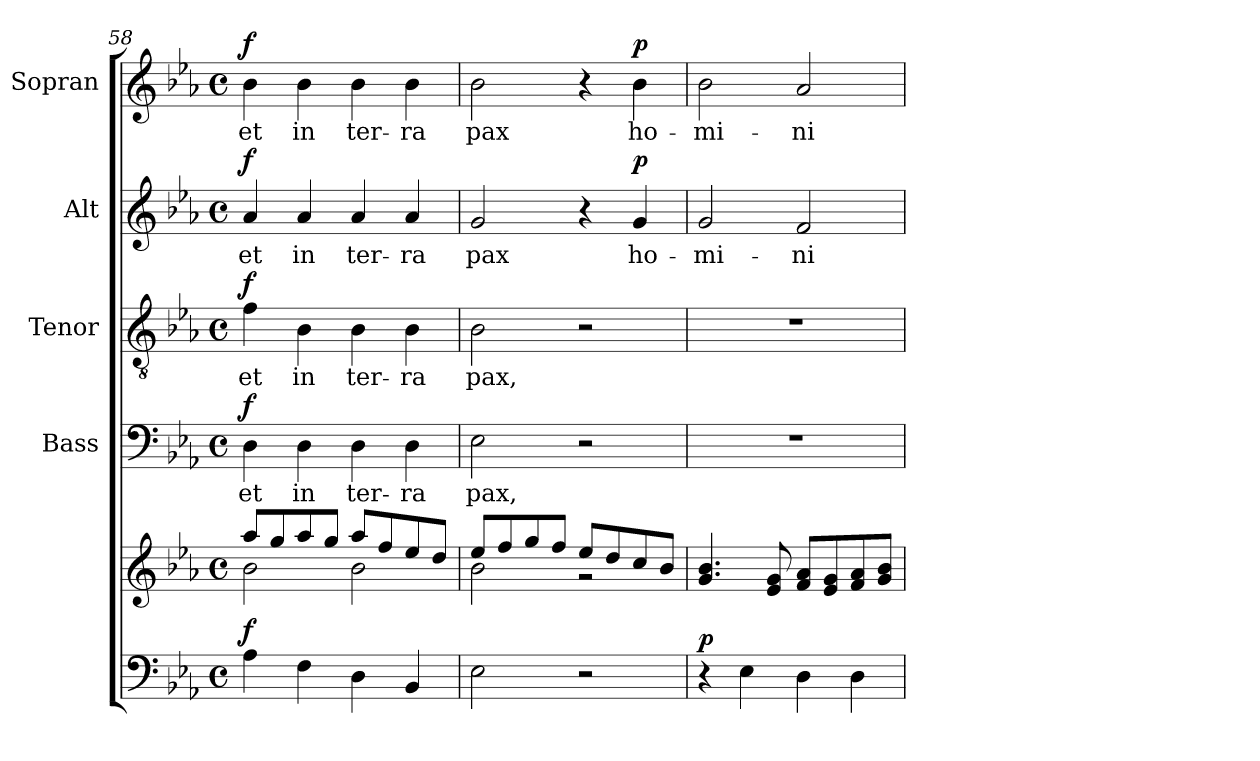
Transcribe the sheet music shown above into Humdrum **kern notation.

**kern	**kern	**dynam	**kern	**text	**dynam	**kern	**text	**dynam	**kern	**text	**dynam	**kern	**text	**dynam
*part5	*part5	*part5	*part4	*part4	*part4	*part3	*part3	*part3	*part2	*part2	*part2	*part1	*part1	*part1
*staff6	*staff5	*staff5/6	*staff4	*staff4	*staff4	*staff3	*staff3	*staff3	*staff2	*staff2	*staff2	*staff1	*staff1	*staff1
*	*	*	*I"Bass	*	*	*I"Tenor	*	*	*I"Alt	*	*	*I"Sopran	*	*
*	*	*	*I'B.	*	*	*I'T.	*	*	*I'A.	*	*	*I'S.	*	*
*clefF4	*clefG2	*	*clefF4	*	*	*clefGv2	*	*	*clefG2	*	*	*clefG2	*	*
*k[b-e-a-]	*k[b-e-a-]	*	*k[b-e-a-]	*	*	*k[b-e-a-]	*	*	*k[b-e-a-]	*	*	*k[b-e-a-]	*	*
*E-:	*E-:	*	*E-:	*	*	*E-:	*	*	*E-:	*	*	*E-:	*	*
*M4/4	*M4/4	*	*M4/4	*	*	*M4/4	*	*	*M4/4	*	*	*M4/4	*	*
*met(c)	*met(c)	*	*met(c)	*	*	*met(c)	*	*	*met(c)	*	*	*met(c)	*	*
=58	=58	=58	=58	=58	=58	=58	=58	=58	=58	=58	=58	=58	=58	=58
*	*^	*	*	*	*	*	*	*	*	*	*	*	*	*
!	!	!	!LO:DY:a=2	!	!LO:LY:b	!LO:DY:a	!	!LO:LY:b	!LO:DY:a	!	!LO:LY:b	!LO:DY:a	!	!LO:LY:b	!LO:DY:a
4A-\	8aa-/L	2b-\	f	4D\	et	f	4f\	et	f	4a-/	et	f	4b-\	et	f
.	8gg/	.	.	.	.	.	.	.	.	.	.	.	.	.	.
!	!	!	!	!	!LO:LY:b	!	!	!LO:LY:b	!	!	!LO:LY:b	!	!	!LO:LY:b	!
4F\	8aa-/	.	.	4D\	in	.	4B-\	in	.	4a-/	in	.	4b-\	in	.
.	8gg/J	.	.	.	.	.	.	.	.	.	.	.	.	.	.
!	!	!	!	!	!LO:LY:b	!	!	!LO:LY:b	!	!	!LO:LY:b	!	!	!LO:LY:b	!
4D\	8aa-/L	2b-\	.	4D\	ter-	.	4B-\	ter-	.	4a-/	ter-	.	4b-\	ter-	.
.	8ff/	.	.	.	.	.	.	.	.	.	.	.	.	.	.
!	!	!	!	!	!LO:LY:b	!	!	!LO:LY:b	!	!	!LO:LY:b	!	!	!LO:LY:b	!
4BB-/	8ee-/	.	.	4D\	-ra	.	4B-\	-ra	.	4a-/	-ra	.	4b-\	-ra	.
.	8dd/J	.	.	.	.	.	.	.	.	.	.	.	.	.	.
=59	=59	=59	=59	=59	=59	=59	=59	=59	=59	=59	=59	=59	=59	=59	=59
!	!	!	!	!	!LO:LY:b	!	!	!LO:LY:b	!	!	!LO:LY:b	!	!	!LO:LY:b	!
2E-\	8ee-/L	2b-\	.	2E-\	pax,	.	2B-\	pax,	.	2g/	pax	.	2b-\	pax	.
.	8ff/	.	.	.	.	.	.	.	.	.	.	.	.	.	.
.	8gg/	.	.	.	.	.	.	.	.	.	.	.	.	.	.
.	8ff/J	.	.	.	.	.	.	.	.	.	.	.	.	.	.
2r	8ee-/L	2rg	.	2r	.	.	2r	.	.	4r	.	.	4r	.	.
.	8dd/	.	.	.	.	.	.	.	.	.	.	.	.	.	.
!	!	!	!	!	!	!	!	!	!	!	!LO:LY:b	!LO:DY:a	!	!LO:LY:b	!LO:DY:a
.	8cc/	.	.	.	.	.	.	.	.	4g/	ho-	p	4b-\	ho-	p
.	8b-/J	.	.	.	.	.	.	.	.	.	.	.	.	.	.
*	*v	*v	*	*	*	*	*	*	*	*	*	*	*	*	*
=60	=60	=60	=60	=60	=60	=60	=60	=60	=60	=60	=60	=60	=60	=60
!	!	!LO:DY:a=2	!	!	!	!	!	!	!	!LO:LY:b	!	!	!LO:LY:b	!
4r	4.g/ 4.b-/	p	1r	.	.	1r	.	.	2g/	-mi-	.	2b-\	-mi-	.
4E-\	.	.	.	.	.	.	.	.	.	.	.	.	.	.
.	8e-/ 8g/	.	.	.	.	.	.	.	.	.	.	.	.	.
!	!	!	!	!	!	!	!	!	!	!LO:LY:b	!	!	!LO:LY:b	!
4D\	8f/ 8a-/L	.	.	.	.	.	.	.	2f/	-ni-	.	2a-/	-ni-	.
.	8e-/ 8g/	.	.	.	.	.	.	.	.	.	.	.	.	.
4D\	8f/ 8a-/	.	.	.	.	.	.	.	.	.	.	.	.	.
.	8g/ 8b-/J	.	.	.	.	.	.	.	.	.	.	.	.	.
=	=	=	=	=	=	=	=	=	=	=	=	=	=	=
*-	*-	*-	*-	*-	*-	*-	*-	*-	*-	*-	*-	*-	*-	*-
